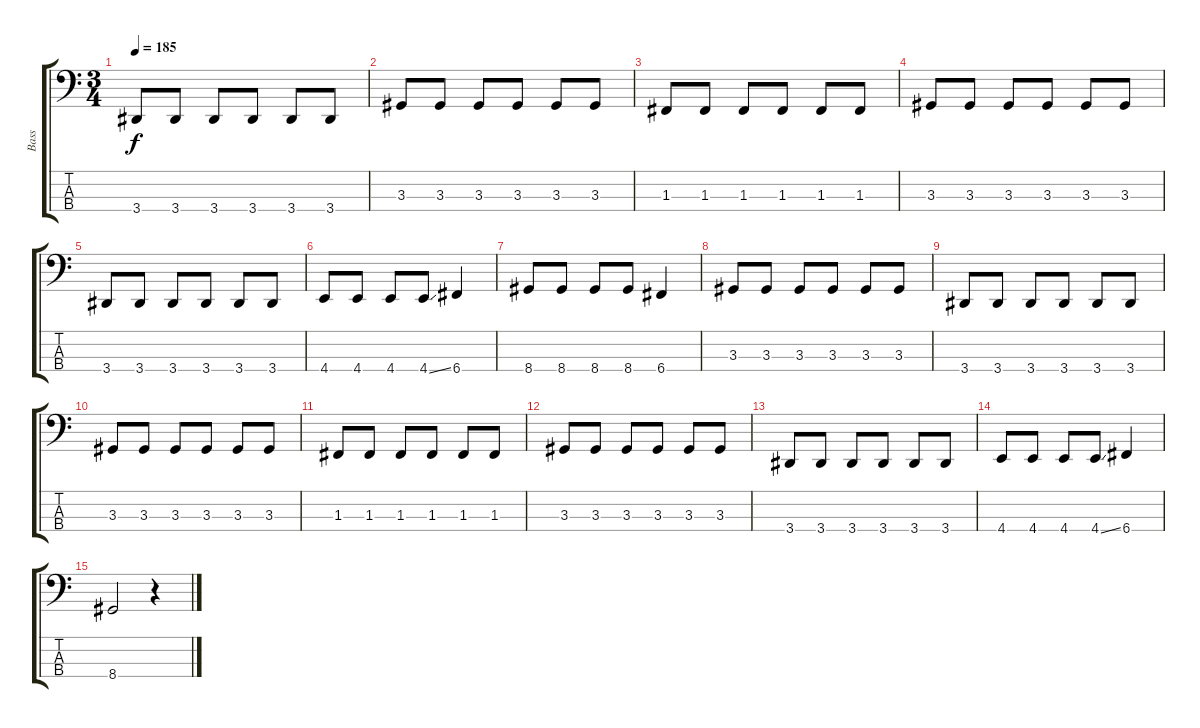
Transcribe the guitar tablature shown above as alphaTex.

\track ("Bass" "Bass") {instrument electricbassfinger}
\staff {score tabs}
\tuning (Eb2 Bb1 F1 C1) {hide}
\ts (3 4)
\tempo 185
\clef f4
\ks c
3.4.8{dy f} 3.4.8 3.4.8 3.4.8 3.4.8 3.4.8 |
3.3.8 3.3.8 3.3.8 3.3.8 3.3.8 3.3.8 |
1.3.8 1.3.8 1.3.8 1.3.8 1.3.8 1.3.8 |
3.3.8 3.3.8 3.3.8 3.3.8 3.3.8 3.3.8 |
3.4.8 3.4.8 3.4.8 3.4.8 3.4.8 3.4.8 |
4.4.8 4.4.8 4.4.8 4.4{ss}.8 6.4.4 |
8.4.8 8.4.8 8.4.8 8.4.8 6.4.4 |
3.3.8 3.3.8 3.3.8 3.3.8 3.3.8 3.3.8 |
3.4.8 3.4.8 3.4.8 3.4.8 3.4.8 3.4.8 |
3.3.8 3.3.8 3.3.8 3.3.8 3.3.8 3.3.8 |
1.3.8 1.3.8 1.3.8 1.3.8 1.3.8 1.3.8 |
3.3.8 3.3.8 3.3.8 3.3.8 3.3.8 3.3.8 |
3.4.8 3.4.8 3.4.8 3.4.8 3.4.8 3.4.8 |
4.4.8 4.4.8 4.4.8 4.4{ss}.8 6.4.4 |
8.4.2 r.4
